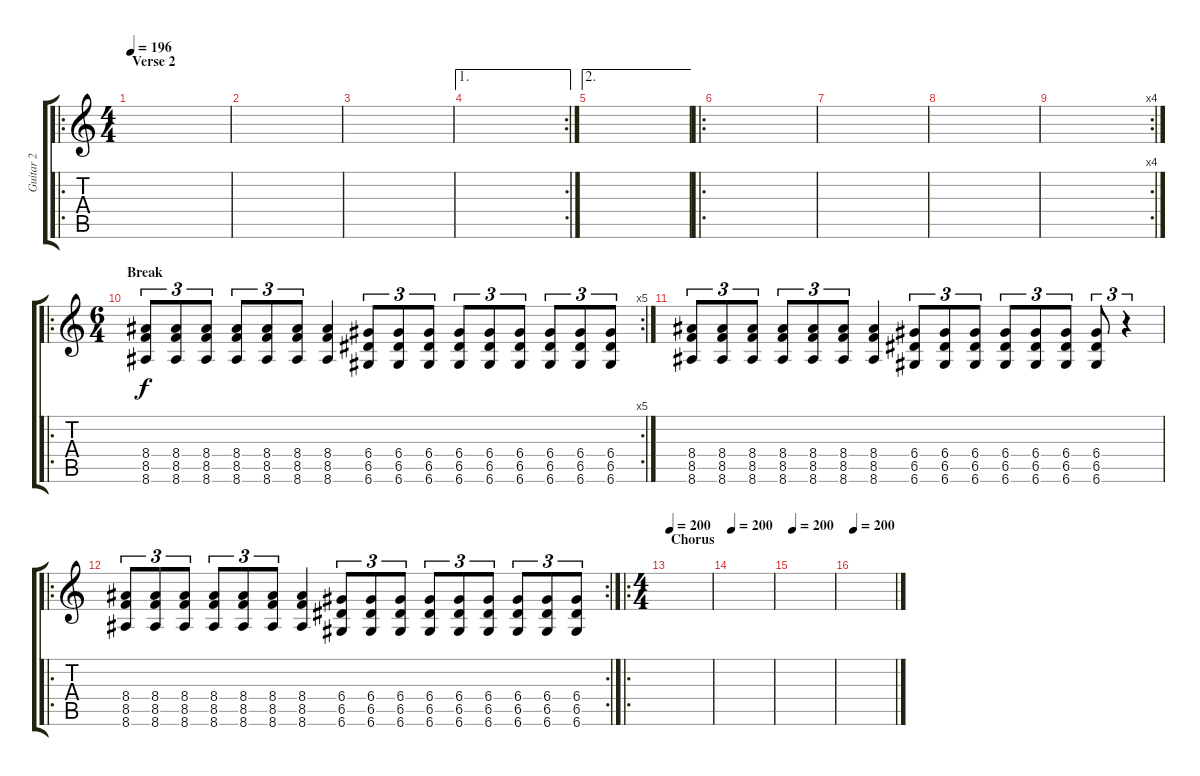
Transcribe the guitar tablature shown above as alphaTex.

\track ("Guitar 2" "Guitar 2") {instrument overdrivenguitar}
\staff {score tabs}
\tuning (E4 B3 G3 D3 A2 D2) {hide}
\ro
\ts (4 4)
\section ("" "Verse 2")
\tempo 196
\clef g2
\ks c
|
|
|
\ae 1
\rc 2
|
\ae 2
|
\ro
|
|
|
\rc 4
|
\ro
\rc 5
\ts (6 4)
\section ("" "Break")
(8.4 8.5 8.6).8{tu (3 2)} (8.4 8.5 8.6).8{tu (3 2)} (8.4 8.5 8.6).8{tu (3 2)} (8.4 8.5 8.6).8{tu (3 2)} (8.4 8.5 8.6).8{tu (3 2)} (8.4 8.5 8.6).8{tu (3 2)} (8.4 8.5 8.6).4 (6.4 6.5 6.6).8{tu (3 2)} (6.4 6.5 6.6).8{tu (3 2)} (6.4 6.5 6.6).8{tu (3 2)} (6.4 6.5 6.6).8{tu (3 2)} (6.4 6.5 6.6).8{tu (3 2)} (6.4 6.5 6.6).8{tu (3 2)} (6.4 6.5 6.6).8{tu (3 2)} (6.4 6.5 6.6).8{tu (3 2)} (6.4 6.5 6.6).8{tu (3 2)} |
(8.4 8.5 8.6).8{tu (3 2)} (8.4 8.5 8.6).8{tu (3 2)} (8.4 8.5 8.6).8{tu (3 2)} (8.4 8.5 8.6).8{tu (3 2)} (8.4 8.5 8.6).8{tu (3 2)} (8.4 8.5 8.6).8{tu (3 2)} (8.4 8.5 8.6).4 (6.4 6.5 6.6).8{tu (3 2)} (6.4 6.5 6.6).8{tu (3 2)} (6.4 6.5 6.6).8{tu (3 2)} (6.4 6.5 6.6).8{tu (3 2)} (6.4 6.5 6.6).8{tu (3 2)} (6.4 6.5 6.6).8{tu (3 2)} (6.4 6.5 6.6).8{tu (3 2)} r.4{tu (3 2)} |
\ro
\rc 2
(8.4 8.5 8.6).8{tu (3 2)} (8.4 8.5 8.6).8{tu (3 2)} (8.4 8.5 8.6).8{tu (3 2)} (8.4 8.5 8.6).8{tu (3 2)} (8.4 8.5 8.6).8{tu (3 2)} (8.4 8.5 8.6).8{tu (3 2)} (8.4 8.5 8.6).4 (6.4 6.5 6.6).8{tu (3 2)} (6.4 6.5 6.6).8{tu (3 2)} (6.4 6.5 6.6).8{tu (3 2)} (6.4 6.5 6.6).8{tu (3 2)} (6.4 6.5 6.6).8{tu (3 2)} (6.4 6.5 6.6).8{tu (3 2)} (6.4 6.5 6.6).8{tu (3 2)} (6.4 6.5 6.6).8{tu (3 2)} (6.4 6.5 6.6).8{tu (3 2)} |
\ro
\ts (4 4)
\section ("" "Chorus")
\tempo 200
|
\tempo 200
|
\tempo 200
|
\tempo 200
